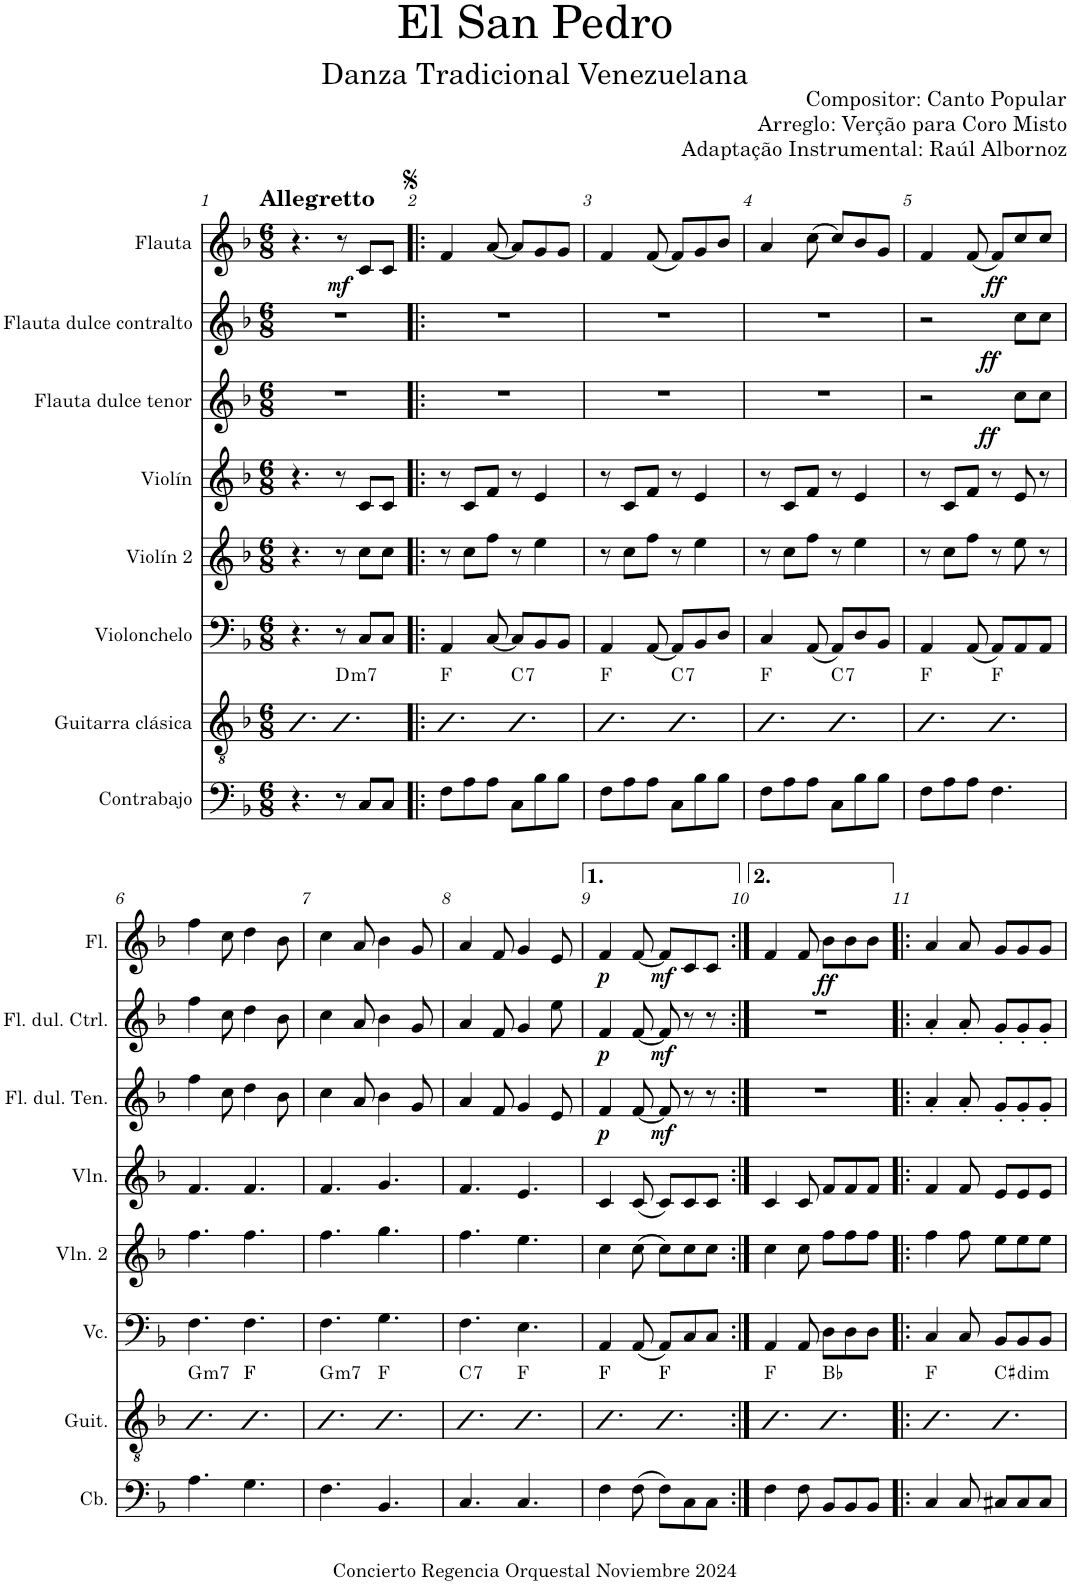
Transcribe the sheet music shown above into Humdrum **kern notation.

**kern	**kern	**harte	**kern	**kern	**kern	**kern	**dynam	**kern	**dynam	**kern	**dynam
*part8	*part7	*part7	*part6	*part5	*part4	*part3	*part3	*part2	*part2	*part1	*part1
*staff8	*staff7	*	*staff6	*staff5	*staff4	*staff3	*staff3	*staff2	*staff2	*staff1	*staff1
*I"Contrabajo	*I"Guitarra clásica	*	*I"Violonchelo	*I"Violín 2	*I"Violín	*I"Flauta dulce tenor	*	*I"Flauta dulce contralto	*	*I"Flauta	*
*I'Cb.	*I'Guit.	*	*I'Vc.	*I'Vln. 2	*I'Vln.	*I'Fl. dul. Ten.	*	*I'Fl. dul. Ctrl.	*	*I'Fl.	*
*clefF4	*clefGv2	*	*clefF4	*clefG2	*clefG2	*clefG2	*	*clefG2	*	*clefG2	*
*Trd7c12	*	*	*	*	*	*	*	*	*	*	*
*k[b-]	*k[b-]	*	*k[b-]	*k[b-]	*k[b-]	*k[b-]	*	*k[b-]	*	*k[b-]	*
*M6/8	*M6/8	*	*M6/8	*M6/8	*M6/8	*M6/8	*	*M6/8	*	*M6/8	*
=1	=1	=1	=1	=1	=1	=1	=1	=1	=1	=1	=1
!	!	!	!	!	!	!	!	!	!	!LO:TX:a:B:t=Allegretto	!
4.r	4.B-	.	4.r	4.r	4.r	2.r	.	2.r	.	4.r	.
!	!	!LO:H:kt=m7	!	!	!	!	!	!	!	!	!LO:DY:b
8r	4.B-	D:min7	8r	8r	8r	.	.	.	.	8r	mf
8C/L	.	.	8C/L	8cc\L	8c/L	.	.	.	.	8c/L	.
8C/J	.	.	8C/J	8cc\J	8c/J	.	.	.	.	8c/J	.
=2!|:	=2!|:	=2!|:	=2!|:	=2!|:	=2!|:	=2!|:	=2!|:	=2!|:	=2!|:	=2!|:	=2!|:
8F\L	4.B-	F:maj	4AA/	8r	8r	2.r	.	2.r	.	4f/	.
8A\	.	.	.	8cc\L	8c/L	.	.	.	.	.	.
8A\J	.	.	[8C/	8ff\J	8f/J	.	.	.	.	[8a/	.
!	!	!LO:H:kt=7	!	!	!	!	!	!	!	!	!
8C\L	4.B-	C:7	8C/L]	8r	8r	.	.	.	.	8a/L]	.
8B-\	.	.	8BB-/	4ee\	4e/	.	.	.	.	8g/	.
8B-\J	.	.	8BB-/J	.	.	.	.	.	.	8g/J	.
=3	=3	=3	=3	=3	=3	=3	=3	=3	=3	=3	=3
8F\L	4.B-	F:maj	4AA/	8r	8r	2.r	.	2.r	.	4f/	.
8A\	.	.	.	8cc\L	8c/L	.	.	.	.	.	.
8A\J	.	.	[8AA/	8ff\J	8f/J	.	.	.	.	(8f/	.
!	!	!LO:H:kt=7	!	!	!	!	!	!	!	!	!
8C\L	4.B-	C:7	8AA/L]	8r	8r	.	.	.	.	8f/L)	.
8B-\	.	.	8BB-/	4ee\	4e/	.	.	.	.	8g/	.
8B-\J	.	.	8D/J	.	.	.	.	.	.	8b-/J	.
=4	=4	=4	=4	=4	=4	=4	=4	=4	=4	=4	=4
8F\L	4.B-	F:maj	4C/	8r	8r	2.r	.	2.r	.	4a/	.
8A\	.	.	.	8cc\L	8c/L	.	.	.	.	.	.
8A\J	.	.	(8AA/	8ff\J	8f/J	.	.	.	.	(8cc\	.
!	!	!LO:H:kt=7	!	!	!	!	!	!	!	!	!
8C\L	4.B-	C:7	8AA/L)	8r	8r	.	.	.	.	8cc/L)	.
8B-\	.	.	8D/	4ee\	4e/	.	.	.	.	8b-/	.
8B-\J	.	.	8BB-/J	.	.	.	.	.	.	8g/J	.
=5	=5	=5	=5	=5	=5	=5	=5	=5	=5	=5	=5
8F\L	4.B-	F:maj	4AA/	8r	8r	2r	.	2r	.	4f/	.
8A\	.	.	.	8cc\L	8c/L	.	.	.	.	.	.
8A\J	.	.	(8AA/	8ff\J	8f/J	.	.	.	.	(8f/	.
!	!	!	!	!	!	!	!	!	!	!	!LO:DY:b
4.F\	4.B-	F:maj	8AA/L)	8r	8r	.	.	.	.	8f/L)	ff
!	!	!	!	!	!	!	!LO:DY:b	!	!LO:DY:b	!	!
.	.	.	8AA/	8ee\	8e/	8cc\L	ff	8cc\L	ff	8cc/	.
.	.	.	8AA/J	8r	8r	8cc\J	.	8cc\J	.	8cc/J	.
!!LO:LB:g=z
=6	=6	=6	=6	=6	=6	=6	=6	=6	=6	=6	=6
!	!	!LO:H:kt=m7	!	!	!	!	!	!	!	!	!
4.A\	4.B-	G:min7	4.F\	4.ff\	4.f/	4ff\	.	4ff\	.	4ff\	.
.	.	.	.	.	.	8cc\	.	8cc\	.	8cc\	.
4.G\	4.B-	F:maj	4.F\	4.ff\	4.f/	4dd\	.	4dd\	.	4dd\	.
.	.	.	.	.	.	8b-\	.	8b-\	.	8b-\	.
=7	=7	=7	=7	=7	=7	=7	=7	=7	=7	=7	=7
!	!	!LO:H:kt=m7	!	!	!	!	!	!	!	!	!
4.F\	4.B-	G:min7	4.F\	4.ff\	4.f/	4cc\	.	4cc\	.	4cc\	.
.	.	.	.	.	.	8a/	.	8a/	.	8a/	.
4.BB-/	4.B-	F:maj	4.G\	4.gg\	4.g/	4b-\	.	4b-\	.	4b-\	.
.	.	.	.	.	.	8g/	.	8g/	.	8g/	.
=8	=8	=8	=8	=8	=8	=8	=8	=8	=8	=8	=8
!	!	!LO:H:kt=7	!	!	!	!	!	!	!	!	!
4.C/	4.B-	C:7	4.F\	4.ff\	4.f/	4a/	.	4a/	.	4a/	.
.	.	.	.	.	.	8f/	.	8f/	.	8f/	.
4.C/	4.B-	F:maj	4.E\	4.ee\	4.e/	4g/	.	4g/	.	4g/	.
.	.	.	.	.	.	8e/	.	8ee\	.	8e/	.
=9	=9	=9	=9	=9	=9	=9	=9	=9	=9	=9	=9
!	!	!	!	!	!	!	!LO:DY:b	!	!LO:DY:b	!	!LO:DY:b
4F\	4.B-	F:maj	4AA/	4cc\	4c/	4f/	p	4f/	p	4f/	p
(8F\	.	.	(8AA/	(8cc\	(8c/	[8f/	.	[8f/	.	[8f/	.
!	!	!	!	!	!	!	!LO:DY:b	!	!LO:DY:b	!	!LO:DY:b
8F\L)	4.B-	F:maj	8AA/L)	8cc\L)	8c/L)	8f/]	mf	8f/]	mf	8f/L]	mf
8C\	.	.	8C/	8cc\	8c/	8r	.	8r	.	8c/	.
8C\J	.	.	8C/J	8cc\J	8c/J	8r	.	8r	.	8c/J	.
=10:|!	=10:|!	=10:|!	=10:|!	=10:|!	=10:|!	=10:|!	=10:|!	=10:|!	=10:|!	=10:|!	=10:|!
4F\	4.B-	F:maj	4AA/	4cc\	4c/	2.r	.	2.r	.	4f/	.
8F\	.	.	8AA/	8cc\	8c/	.	.	.	.	8f/	.
!	!	!	!	!	!	!	!	!	!	!	!LO:DY:b
8BB-/L	4.B-	Bb:maj	8D\L	8ff\L	8f/L	.	.	.	.	8b-\L	ff
8BB-/	.	.	8D\	8ff\	8f/	.	.	.	.	8b-\	.
8BB-/J	.	.	8D\J	8ff\J	8f/J	.	.	.	.	8b-\J	.
=11!|:	=11!|:	=11!|:	=11!|:	=11!|:	=11!|:	=11!|:	=11!|:	=11!|:	=11!|:	=11!|:	=11!|:
4C/	4.B-	F:maj	4C/	4ff\	4f/	4a'/	.	4a'/	.	4a/	.
8C/	.	.	8C/	8ff\	8f/	8a'/	.	8a'/	.	8a/	.
!	!	!LO:H:kt=dim	!	!	!	!	!	!	!	!	!
8C#X/L	4.B-	C#:dim	8BB-/L	8ee\L	8e/L	8g'/L	.	8g'/L	.	8g/L	.
8C#/	.	.	8BB-/	8ee\	8e/	8g'/	.	8g'/	.	8g/	.
8C#/J	.	.	8BB-/J	8ee\J	8e/J	8g'/J	.	8g'/J	.	8g/J	.
=	=	=	=	=	=	=	=	=	=	=	=
*-	*-	*-	*-	*-	*-	*-	*-	*-	*-	*-	*-
